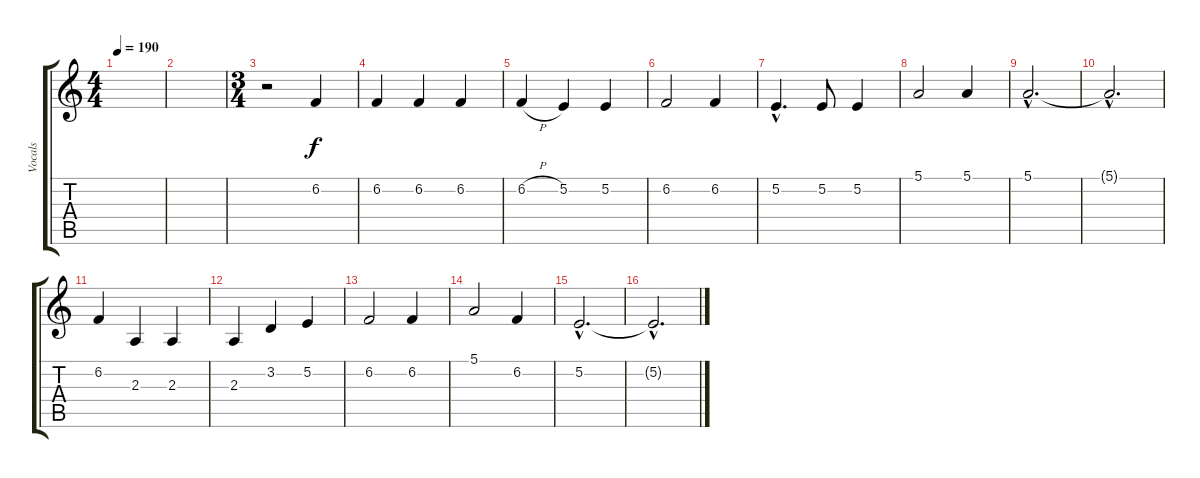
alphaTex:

\track ("Vocals" "Vocals") {instrument tenorsax}
\staff {score tabs}
\tuning (E4 B3 G3 D3 A2 E2) {hide}
\ts (4 4)
\tempo 190
\clef g2
\ks c
|
|
\ts (3 4)
r.2 6.2.4 |
6.2.4 6.2.4 6.2.4 |
6.2{h}.4 5.2.4 5.2.4 |
6.2.2 6.2.4 |
5.2{hac}.4{d} 5.2.8 5.2.4 |
5.1.2 5.1.4 |
5.1{hac}.2{d} |
5.1{hac t}.2{d} |
6.2.4 2.3.4 2.3.4 |
2.3.4 3.2.4 5.2.4 |
6.2.2 6.2.4 |
5.1.2 6.2.4 |
5.2{hac}.2{d} |
5.2{hac t}.2{d}
